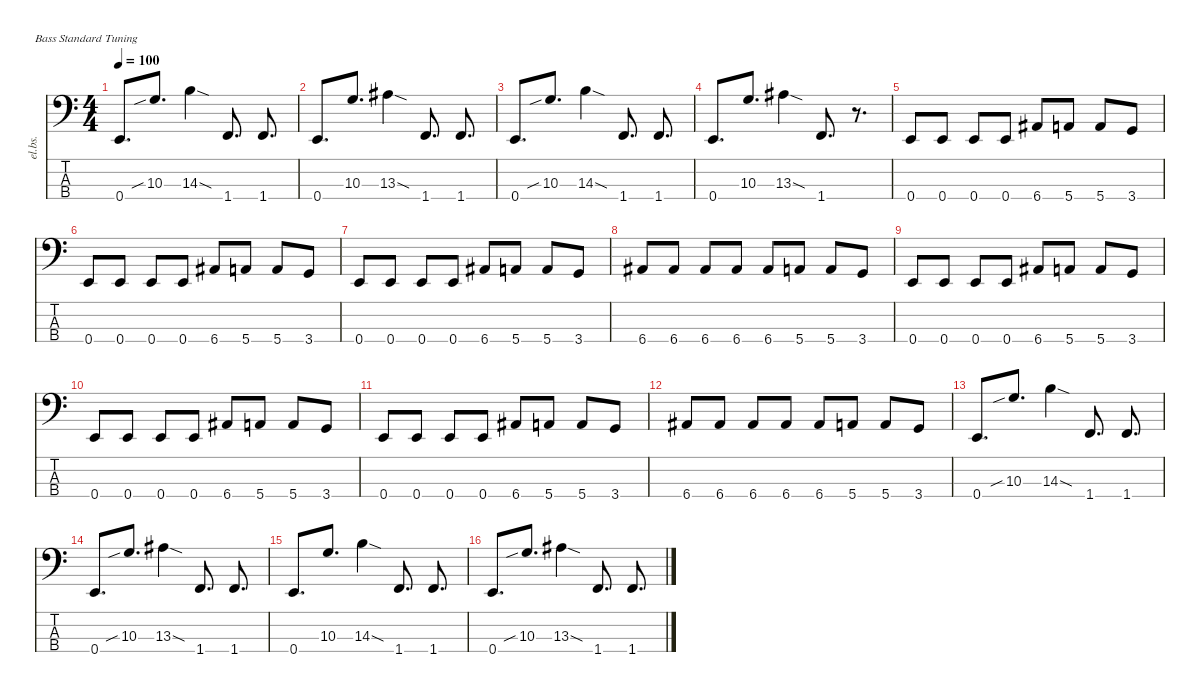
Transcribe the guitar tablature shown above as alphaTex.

\defaultSystemsLayout 4
\hideDynamics
\bracketExtendMode nobrackets
\otherSystemsTrackNameOrientation horizontal
\track ("Electric Bass" "el.bs.") {instrument electricbassfinger}
\staff {score tabs}
\tuning (G2 D2 A1 E1)
\ts (4 4)
\tempo 100
\clef f4
\ks c
0.4.8{d dy mf beam Up} 10.3{sib}.8{d beam Up} 14.3{sod}.4{beam Down} 1.4.8{d beam Up} 1.4.8{d beam Up} |
0.4.8{d beam Up} 10.3.8{d beam Up} 13.3{sod acc #}.4{beam Down} 1.4.8{d beam Up} 1.4.8{d beam Up} |
0.4.8{d beam Up} 10.3{sib}.8{d beam Up} 14.3{sod}.4{beam Down} 1.4.8{d beam Up} 1.4.8{d beam Up} |
0.4.8{d beam Up} 10.3.8{d beam Up} 13.3{sod acc #}.4{beam Down} 1.4.8{d beam Up} r.8{d beam Up} |
0.4.8{beam Up} 0.4.8{beam Up} 0.4.8{beam Up} 0.4.8{beam Up} 6.4{acc #}.8{beam Up} 5.4.8{beam Up} 5.4.8{beam Up} 3.4.8{beam Up} |
0.4.8{beam Up} 0.4.8{beam Up} 0.4.8{beam Up} 0.4.8{beam Up} 6.4{acc #}.8{beam Up} 5.4.8{beam Up} 5.4.8{beam Up} 3.4.8{beam Up} |
0.4.8{beam Up} 0.4.8{beam Up} 0.4.8{beam Up} 0.4.8{beam Up} 6.4{acc #}.8{beam Up} 5.4.8{beam Up} 5.4.8{beam Up} 3.4.8{beam Up} |
6.4{acc #}.8{beam Up} 6.4{acc #}.8{beam Up} 6.4{acc #}.8{beam Up} 6.4{acc #}.8{beam Up} 6.4{acc #}.8{beam Up} 5.4.8{beam Up} 5.4.8{beam Up} 3.4.8{beam Up} |
0.4.8{beam Up} 0.4.8{beam Up} 0.4.8{beam Up} 0.4.8{beam Up} 6.4{acc #}.8{beam Up} 5.4.8{beam Up} 5.4.8{beam Up} 3.4.8{beam Up} |
0.4.8{beam Up} 0.4.8{beam Up} 0.4.8{beam Up} 0.4.8{beam Up} 6.4{acc #}.8{beam Up} 5.4.8{beam Up} 5.4.8{beam Up} 3.4.8{beam Up} |
0.4.8{beam Up} 0.4.8{beam Up} 0.4.8{beam Up} 0.4.8{beam Up} 6.4{acc #}.8{beam Up} 5.4.8{beam Up} 5.4.8{beam Up} 3.4.8{beam Up} |
6.4{acc #}.8{beam Up} 6.4{acc #}.8{beam Up} 6.4{acc #}.8{beam Up} 6.4{acc #}.8{beam Up} 6.4{acc #}.8{beam Up} 5.4.8{beam Up} 5.4.8{beam Up} 3.4.8{beam Up} |
0.4.8{d beam Up} 10.3{sib}.8{d beam Up} 14.3{sod}.4{beam Down} 1.4.8{d beam Up} 1.4.8{d beam Up} |
0.4.8{d beam Up} 10.3{sib}.8{d beam Up} 13.3{sod acc #}.4{beam Down} 1.4.8{d beam Up} 1.4.8{d beam Up} |
0.4.8{d beam Up} 10.3.8{d beam Up} 14.3{sod}.4{beam Down} 1.4.8{d beam Up} 1.4.8{d beam Up} |
0.4.8{d beam Up} 10.3{sib}.8{d beam Up} 13.3{sod acc #}.4{beam Down} 1.4.8{d beam Up} 1.4.8{d beam Up}
